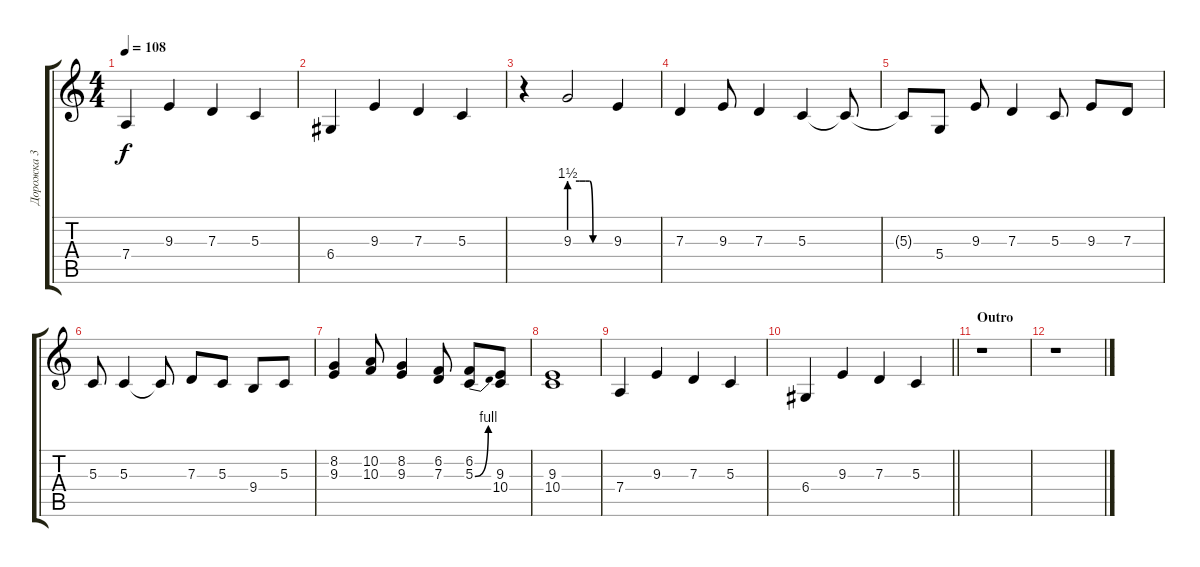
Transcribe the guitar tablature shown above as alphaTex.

\track ("Дорожка 3" "Дорожка 3") {instrument altosax}
\staff {score tabs}
\tuning (E4 B3 G3 D3 A2 E2) {hide}
\ts (4 4)
\tempo 108
\clef g2
\ks c
7.4.4{dy f} 9.3.4 7.3.4 5.3.4 |
6.4.4 9.3.4 7.3.4 5.3.4 |
r.4 9.3{be (custom 0 6 15 6 24 6 30 6 35 0 60 0)}.2 9.3.4 |
7.3.4 9.3.8 7.3.4 5.3.4 5.3{t}.8 |
5.3{t}.8 5.4.8 9.3.8 7.3.4 5.3.8 9.3.8 7.3.8 |
5.3.8 5.3.4 5.3{t}.8 7.3.8 5.3.8 9.4.8 5.3.8 |
(8.2 9.3).4 (10.2 10.3).8 (8.2 9.3).4 (6.2 7.3).8 (6.2 5.3{be (bend 0 0 60 4)}).8 (9.3 10.4).8 |
(9.3 10.4).1 |
7.4.4 9.3.4 7.3.4 5.3.4 |
\barLineRight lightlight
6.4.4 9.3.4 7.3.4 5.3.4 |
\section ("" "Outro")
r.1 |
r.1
